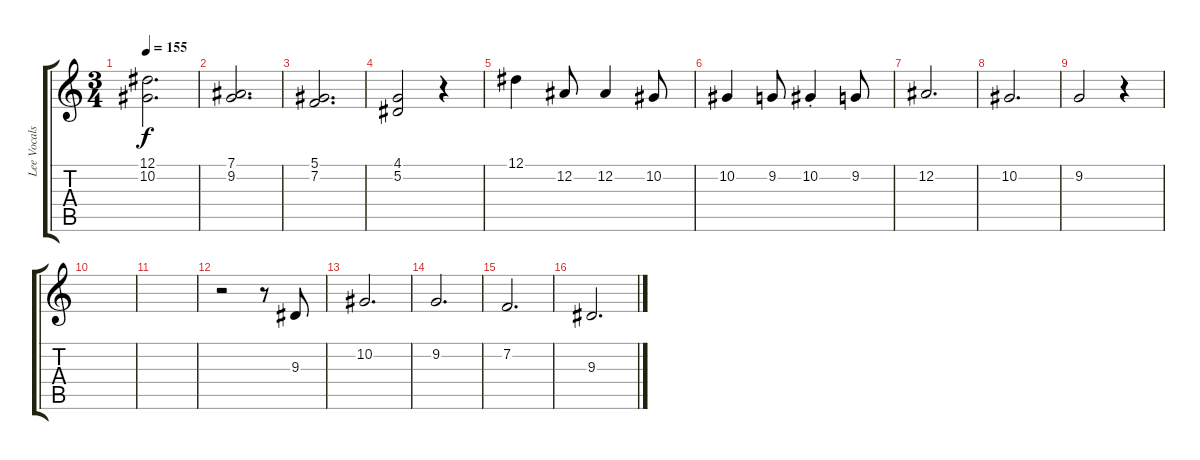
\track ("Lee Vocals" "Lee Vocals") {instrument oboe}
\staff {score tabs}
\tuning (Eb4 Bb3 Gb3 Db3 Ab2 Eb2) {hide}
\ts (3 4)
\tempo 155
\clef g2
\ks c
(12.1 10.2).2{d dy f} |
(7.1 9.2).2{d} |
(5.1 7.2).2{d} |
(4.1 5.2).2 r.4 |
12.1.4 12.2.8 12.2.4 10.2.8 |
10.2.4 9.2.8 10.2{st}.4 9.2.8 |
12.2.2{d} |
10.2.2{d} |
9.2.2 r.4 |
|
|
r.2 r.8 9.3.8 |
10.2.2{d} |
9.2.2{d} |
7.2.2{d} |
9.3.2{d}
